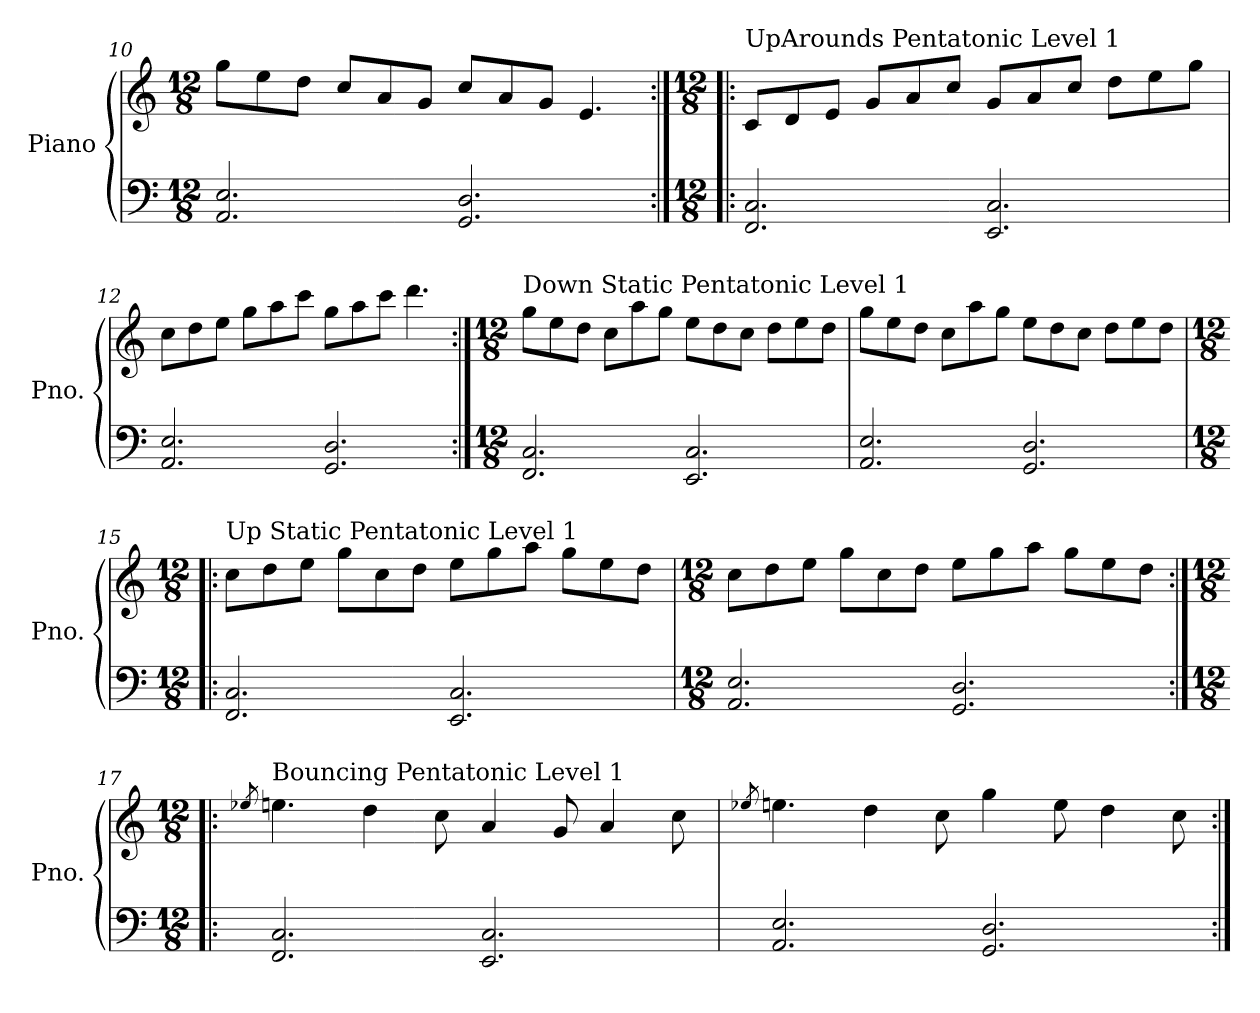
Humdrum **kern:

**kern	**kern
*part1	*part1
*staff2	*staff1
*I"Piano	*
*I'Pno.	*
*clefF4	*clefG2
*k[]	*k[]
*M12/8	*M12/8
=10	=10
2.AAi/ 2.Ei	8ggi\L
.	8eei\
.	8ddi\J
.	8cci/L
.	8ai/
.	8gi/J
2.GGi/ 2.Di	8cci/L
.	8ai/
.	8gi/J
.	4.ei/
!!LO:LB:g=z
=11:|!|:	=11:|!|:
*M12/8	*M12/8
!	!LO:TX:a:t=UpArounds Pentatonic Level 1
2.FFi/ 2.Ci	8ci/L
.	8di/
.	8ei/J
.	8gi/L
.	8ai/
.	8cci/J
2.EEi/ 2.Ci	8gi/L
.	8ai/
.	8cci/J
.	8ddi\L
.	8eei\
.	8ggi\J
=12	=12
2.AAi/ 2.Ei	8cci\L
.	8ddi\
.	8eei\J
.	8ggi\L
.	8aai\
.	8ccci\J
2.GGi/ 2.Di	8ggi\L
.	8aai\
.	8ccci\J
.	4.dddi\
!!LO:LB:g=z
=13:|!	=13:|!
*M12/8	*M12/8
!	!LO:TX:a:t=Down Static Pentatonic Level 1
2.FFi/ 2.Ci	8ggi\L
.	8eei\
.	8ddi\J
.	8cci\L
.	8aai\
.	8ggi\J
2.EEi/ 2.Ci	8eei\L
.	8ddi\
.	8cci\J
.	8ddi\L
.	8eei\
.	8ddi\J
=14	=14
2.AAi/ 2.Ei	8ggi\L
.	8eei\
.	8ddi\J
.	8cci\L
.	8aai\
.	8ggi\J
2.GGi/ 2.Di	8eei\L
.	8ddi\
.	8cci\J
.	8ddi\L
.	8eei\
.	8ddi\J
!!LO:LB:g=z
=15!|:	=15!|:
*M12/8	*M12/8
!	!LO:TX:a:t=Up Static Pentatonic Level 1
2.FFi/ 2.Ci	8cci\L
.	8ddi\
.	8eei\J
.	8ggi\L
.	8cci\
.	8ddi\J
2.EEi/ 2.Ci	8eei\L
.	8ggi\
.	8aai\J
.	8ggi\L
.	8eei\
.	8ddi\J
=16	=16
*M12/8	*M12/8
2.AAi/ 2.Ei	8cci\L
.	8ddi\
.	8eei\J
.	8ggi\L
.	8cci\
.	8ddi\J
2.GGi/ 2.Di	8eei\L
.	8ggi\
.	8aai\J
.	8ggi\L
.	8eei\
.	8ddi\J
!!LO:LB:g=z
=17:|!|:	=17:|!|:
*M12/8	*M12/8
.	8qee-Xi/
!	!LO:TX:a:t=Bouncing Pentatonic Level 1
2.FFi/ 2.Ci	4.eeni\
.	4ddi\
.	8cci\
2.EEi/ 2.Ci	4ai/
.	8gi/
.	4ai/
.	8cci\
=18	=18
.	8qee-Xi/
2.AAi/ 2.Ei	4.eeni\
.	4ddi\
.	8cci\
2.GGi/ 2.Di	4ggi\
.	8eei\
.	4ddi\
.	8cci\
=:|!	=:|!
*-	*-
